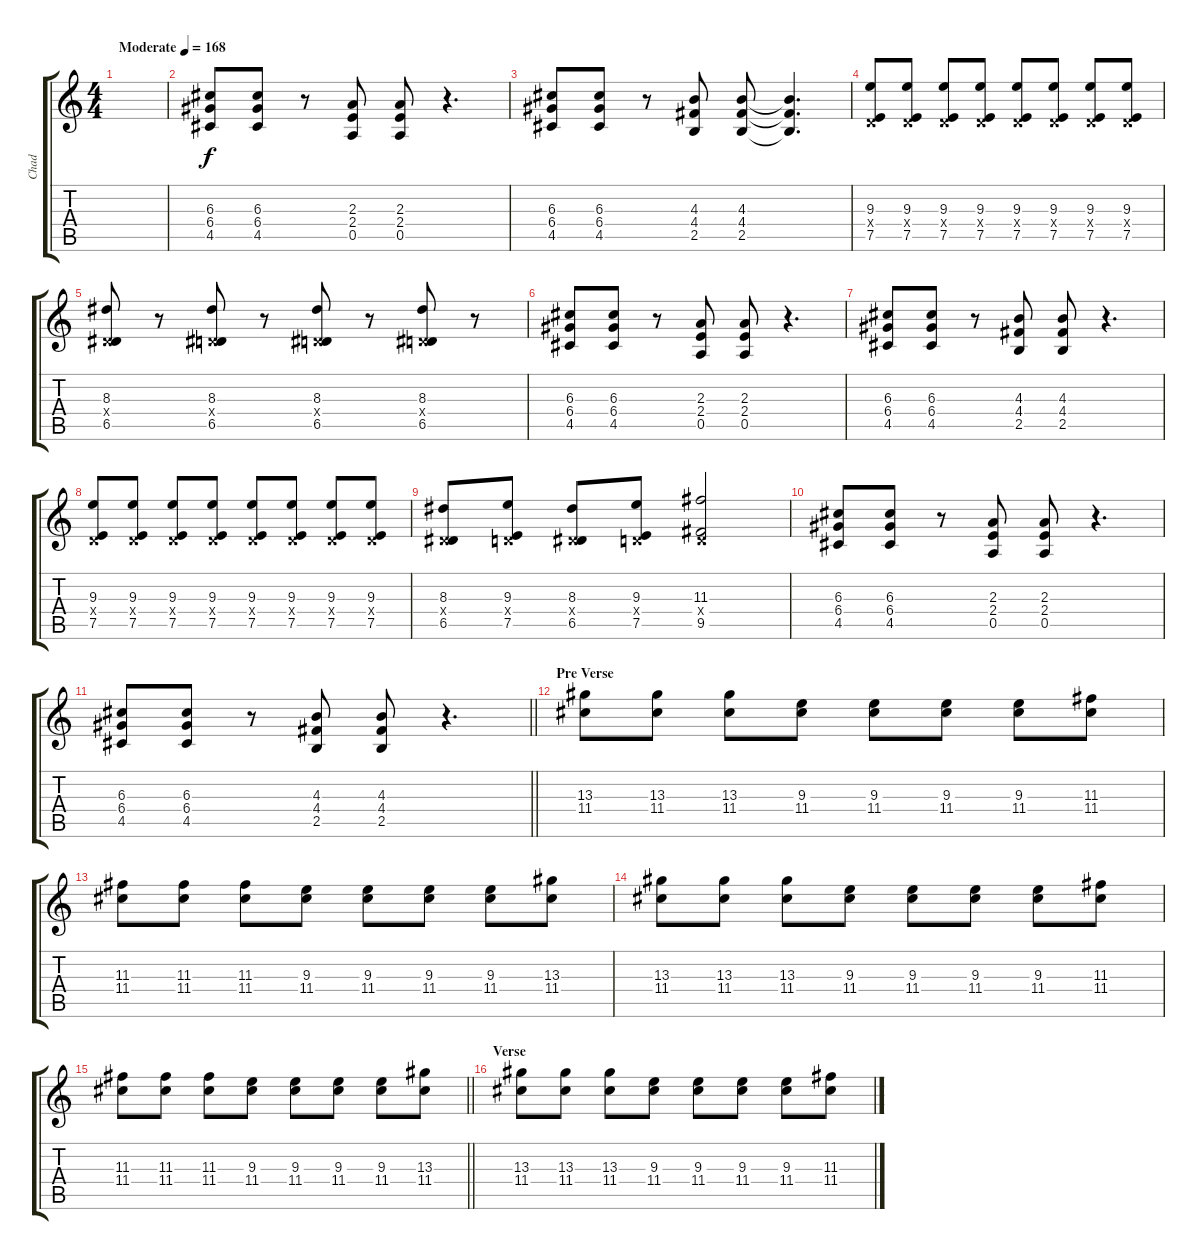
\track ("Chad" "Chad") {instrument distortionguitar}
\staff {score tabs}
\tuning (E4 B3 G3 D3 A2 E2) {hide}
\ts (4 4)
\tempo (168 "Moderate")
\clef g2
\ks c
|
(6.3 6.4 4.5).8 (6.3 6.4 4.5).8 r.8 (2.3 2.4 0.5).8 (2.3 2.4 0.5).8 r.4{d} |
(6.3 6.4 4.5).8 (6.3 6.4 4.5).8 r.8 (4.3 4.4 2.5).8 (4.3 4.4 2.5).8 (4.3{t} 4.4{t} 2.5{t}).4{d} |
(9.3 0.4{x} 7.5).8 (9.3 0.4{x} 7.5).8 (9.3 0.4{x} 7.5).8 (9.3 0.4{x} 7.5).8 (9.3 0.4{x} 7.5).8 (9.3 0.4{x} 7.5).8 (9.3 0.4{x} 7.5).8 (9.3 0.4{x} 7.5).8 |
(8.3 0.4{x} 6.5).8 r.8 (8.3 0.4{x} 6.5).8 r.8 (8.3 0.4{x} 6.5).8 r.8 (8.3 0.4{x} 6.5).8 r.8 |
(6.3 6.4 4.5).8 (6.3 6.4 4.5).8 r.8 (2.3 2.4 0.5).8 (2.3 2.4 0.5).8 r.4{d} |
(6.3 6.4 4.5).8 (6.3 6.4 4.5).8 r.8 (4.3 4.4 2.5).8 (4.3 4.4 2.5).8 r.4{d} |
(9.3 0.4{x} 7.5).8 (9.3 0.4{x} 7.5).8 (9.3 0.4{x} 7.5).8 (9.3 0.4{x} 7.5).8 (9.3 0.4{x} 7.5).8 (9.3 0.4{x} 7.5).8 (9.3 0.4{x} 7.5).8 (9.3 0.4{x} 7.5).8 |
(8.3 0.4{x} 6.5).8 (9.3 0.4{x} 7.5).8 (8.3 0.4{x} 6.5).8 (9.3 0.4{x} 7.5).8 (11.3 0.4{x} 9.5).2 |
(6.3 6.4 4.5).8 (6.3 6.4 4.5).8 r.8 (2.3 2.4 0.5).8 (2.3 2.4 0.5).8 r.4{d} |
\barLineRight lightlight
(6.3 6.4 4.5).8 (6.3 6.4 4.5).8 r.8 (4.3 4.4 2.5).8 (4.3 4.4 2.5).8 r.4{d} |
\section ("" "Pre Verse")
(13.3 11.4).8{volume 13} (13.3 11.4).8 (13.3 11.4).8 (9.3 11.4).8 (9.3 11.4).8 (9.3 11.4).8 (9.3 11.4).8 (11.3 11.4).8 |
(11.3 11.4).8 (11.3 11.4).8 (11.3 11.4).8 (9.3 11.4).8 (9.3 11.4).8 (9.3 11.4).8 (9.3 11.4).8 (13.3 11.4).8 |
(13.3 11.4).8 (13.3 11.4).8 (13.3 11.4).8 (9.3 11.4).8 (9.3 11.4).8 (9.3 11.4).8 (9.3 11.4).8 (11.3 11.4).8 |
\barLineRight lightlight
(11.3 11.4).8 (11.3 11.4).8 (11.3 11.4).8 (9.3 11.4).8 (9.3 11.4).8 (9.3 11.4).8 (9.3 11.4).8 (13.3 11.4).8 |
\section ("" "Verse")
(13.3 11.4).8 (13.3 11.4).8 (13.3 11.4).8 (9.3 11.4).8 (9.3 11.4).8 (9.3 11.4).8 (9.3 11.4).8 (11.3 11.4).8
